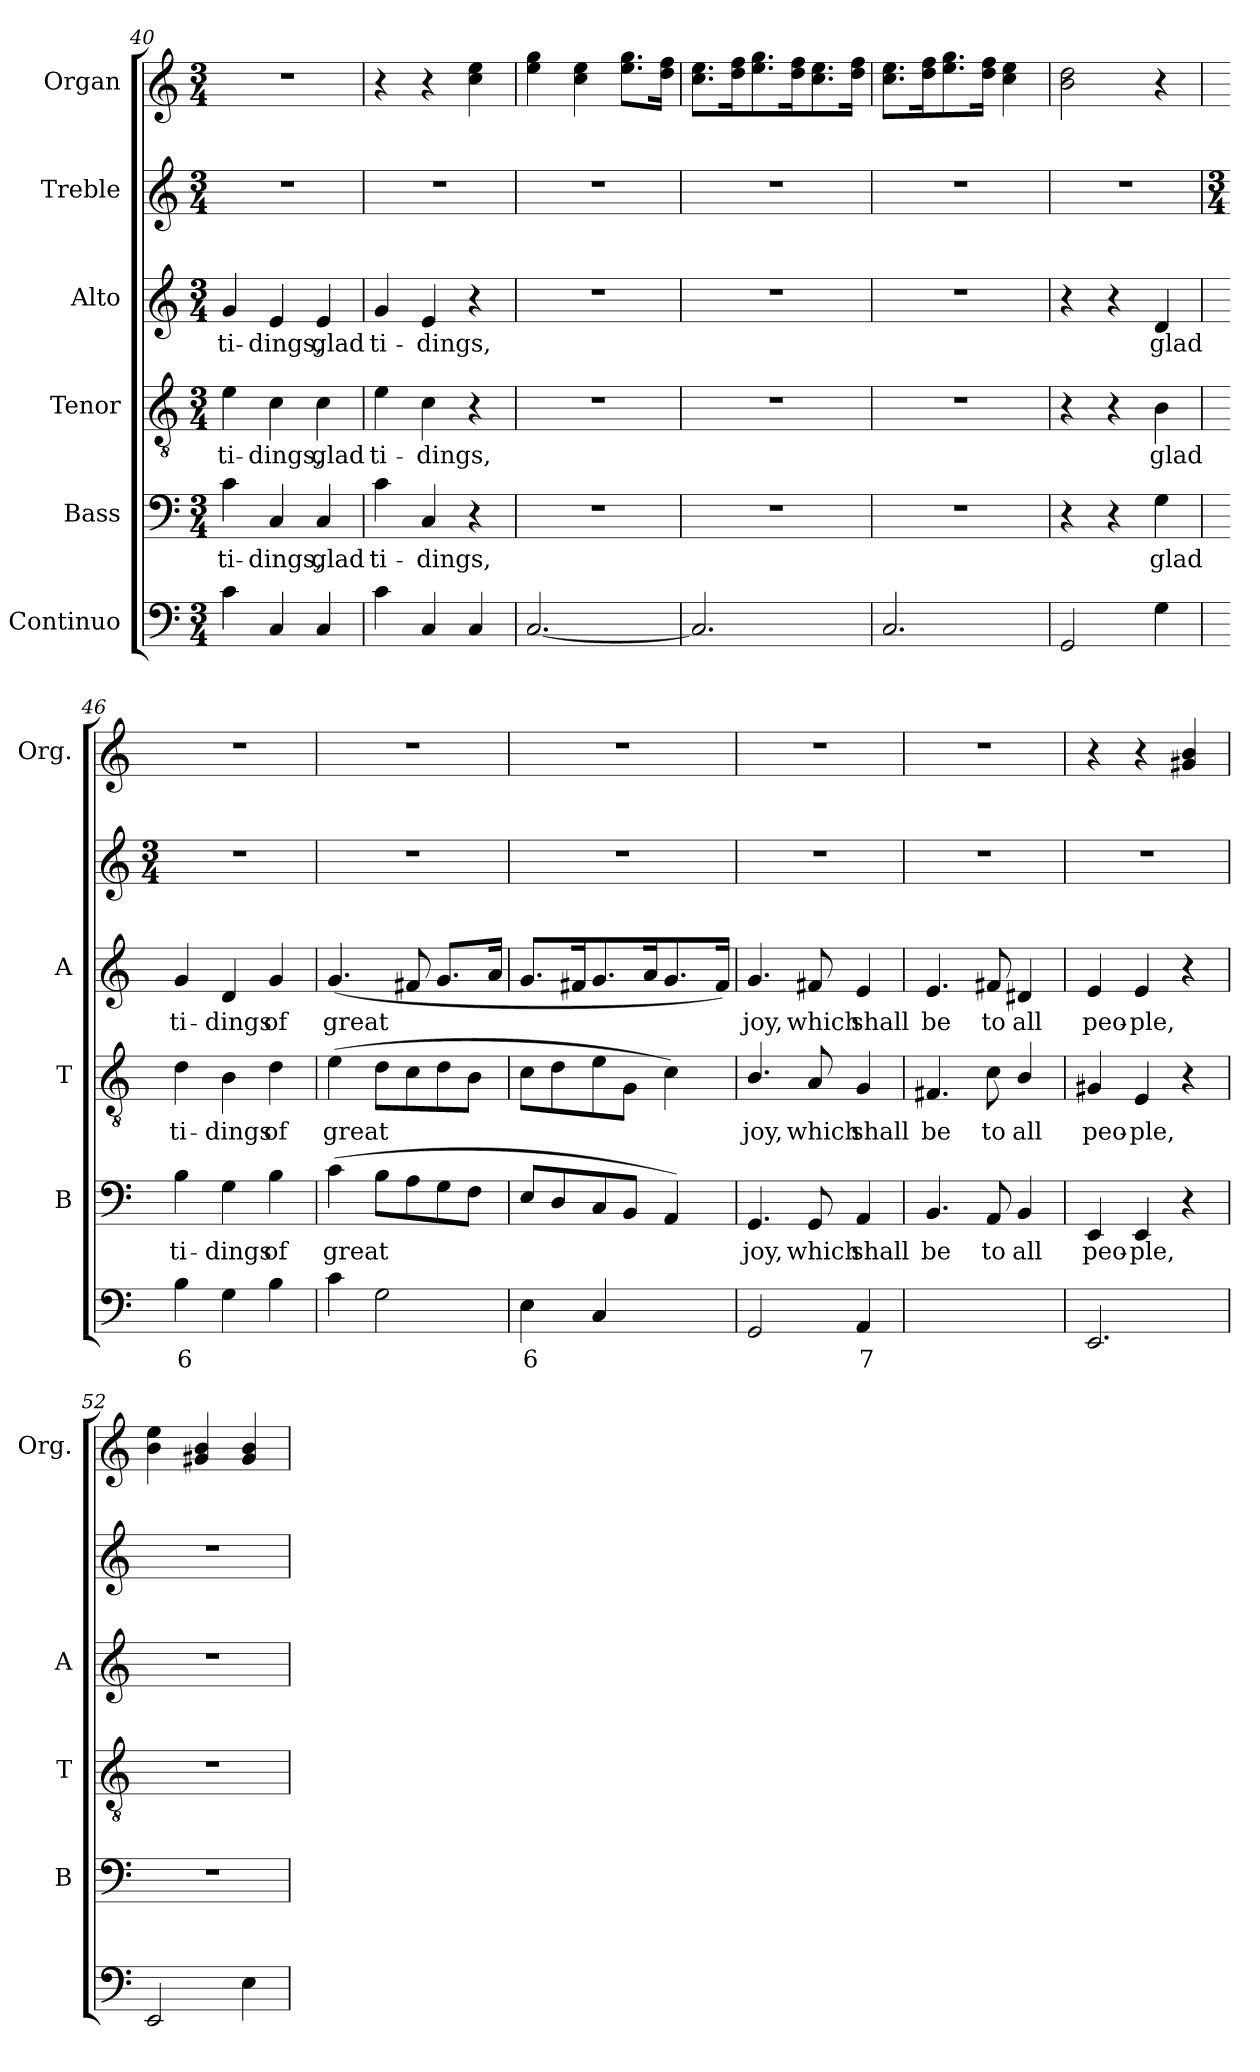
**kern	**text	**kern	**text	**kern	**text	**kern	**text	**kern	**kern
*part6	*part6	*part5	*part5	*part4	*part4	*part3	*part3	*part2	*part1
*staff6	*staff6	*staff5	*staff5	*staff4	*staff4	*staff3	*staff3	*staff2	*staff1
*I"Continuo	*	*I"Bass	*	*I"Tenor	*	*I"Alto	*	*I"Treble	*I"Organ
*	*	*I'B	*	*I'T	*	*I'A	*	*	*I'Org.
*clefF4	*	*clefF4	*	*clefGv2	*	*clefG2	*	*clefG2	*clefG2
*k[]	*	*k[]	*	*k[]	*	*k[]	*	*k[]	*k[]
*M3/4	*	*M3/4	*	*M3/4	*	*M3/4	*	*M3/4	*M3/4
=40	=40	=40	=40	=40	=40	=40	=40	=40	=40
!	!	!	!LO:LY:b	!	!LO:LY:b	!	!LO:LY:b	!	!
4c\	.	4c\	ti-	4e\	ti-	4g/	ti-	2.r	2.r
!	!	!	!LO:LY:b	!	!LO:LY:b	!	!LO:LY:b	!	!
4C/	.	4C/	-dings,	4c\	-dings,	4e/	-dings,	.	.
!	!	!	!LO:LY:b	!	!LO:LY:b	!	!LO:LY:b	!	!
4C/	.	4C/	glad	4c\	glad	4e/	glad	.	.
=41	=41	=41	=41	=41	=41	=41	=41	=41	=41
!	!	!	!LO:LY:b	!	!LO:LY:b	!	!LO:LY:b	!	!
4c\	.	4c\	ti-	4e\	ti-	4g/	ti-	2.r	4r
!	!	!	!LO:LY:b	!	!LO:LY:b	!	!LO:LY:b	!	!
4C/	.	4C/	-dings,	4c\	-dings,	4e/	-dings,	.	4r
4C/	.	4r	.	4r	.	4r	.	.	4cc\ 4ee\
=42	=42	=42	=42	=42	=42	=42	=42	=42	=42
[2.C/	.	2.r	.	2.r	.	2.r	.	2.r	4ee\ 4gg\
.	.	.	.	.	.	.	.	.	4cc\ 4ee\
.	.	.	.	.	.	.	.	.	8.ee\ 8.gg\L
.	.	.	.	.	.	.	.	.	16dd\ 16ff\Jk
=43	=43	=43	=43	=43	=43	=43	=43	=43	=43
2.C/]	.	2.r	.	2.r	.	2.r	.	2.r	8.cc\ 8.ee\L
.	.	.	.	.	.	.	.	.	16dd\ 16ff\K
.	.	.	.	.	.	.	.	.	8.ee\ 8.gg\
.	.	.	.	.	.	.	.	.	16dd\ 16ff\K
.	.	.	.	.	.	.	.	.	8.cc\ 8.ee\
.	.	.	.	.	.	.	.	.	16dd\ 16ff\Jk
=44	=44	=44	=44	=44	=44	=44	=44	=44	=44
2.C/	.	2.r	.	2.r	.	2.r	.	2.r	8.cc\ 8.ee\L
.	.	.	.	.	.	.	.	.	16dd\ 16ff\K
.	.	.	.	.	.	.	.	.	8.ee\ 8.gg\
.	.	.	.	.	.	.	.	.	16dd\ 16ff\Jk
.	.	.	.	.	.	.	.	.	4cc\ 4ee\
=45	=45	=45	=45	=45	=45	=45	=45	=45	=45
2GG/	.	4r	.	4r	.	4r	.	2.r	2b\ 2dd\
.	.	4r	.	4r	.	4r	.	.	.
!	!	!	!LO:LY:b	!	!LO:LY:b	!	!LO:LY:b	!	!
4G\	.	4G\	glad	4B\	glad	4d/	glad	.	4r
!!LO:LB:g=z
=46	=46	=46	=46	=46	=46	=46	=46	=46	=46
*	*	*	*	*	*	*	*	*M3/4	*
!	!LO:LY:b	!	!LO:LY:b	!	!LO:LY:b	!	!LO:LY:b	!	!
4B\	6	4B\	ti-	4d\	ti-	4g/	ti-	2.r	2.r
!	!	!	!LO:LY:b	!	!LO:LY:b	!	!LO:LY:b	!	!
4G\	.	4G\	-dings	4B\	-dings	4d/	-dings	.	.
!	!	!	!LO:LY:b	!	!LO:LY:b	!	!LO:LY:b	!	!
4B\	.	4B\	of	4d\	of	4g/	of	.	.
=47	=47	=47	=47	=47	=47	=47	=47	=47	=47
!	!	!	!LO:LY:b	!	!LO:LY:b	!	!LO:LY:b	!	!
4c\	.	(<4c\	great	(>4e\	great	(<4.g/	great	2.r	2.r
2G\	.	8B\L	.	8d\L	.	.	.	.	.
.	.	8A\	.	8c\	.	8f#X/	.	.	.
.	.	8G\	.	8d\	.	8.g/L	.	.	.
.	.	8F\J	.	8B\J	.	.	.	.	.
.	.	.	.	.	.	16a/Jk	.	.	.
=48	=48	=48	=48	=48	=48	=48	=48	=48	=48
!	!LO:LY:b	!	!	!	!	!	!	!	!
4E\	6	8E/L	.	8c\L	.	8.g/L	.	2.r	2.r
.	.	8D/	.	8d\	.	.	.	.	.
.	.	.	.	.	.	16f#X/K	.	.	.
4C/	.	8C/	.	8e\	.	8.g/	.	.	.
.	.	8BB/J	.	8G\J	.	.	.	.	.
.	.	.	.	.	.	16a/K	.	.	.
!	!LO:LY:b	!	!	!	!	!	!	!	!
[8AA/Lyy	7	4AA/)	.	4c\)	.	8.g/	.	.	.
!	!LO:LY:b	!	!	!	!	!	!	!	!
8AA/Jyy]	6	.	.	.	.	.	.	.	.
.	.	.	.	.	.	16f#/Jk)	.	.	.
=49	=49	=49	=49	=49	=49	=49	=49	=49	=49
!	!	!	!LO:LY:b	!	!LO:LY:b	!	!LO:LY:b	!	!
2GG/	.	4.GG/	joy,	4.B/	joy,	4.g/	joy,	2.r	2.r
!	!	!	!LO:LY:b	!	!LO:LY:b	!	!LO:LY:b	!	!
.	.	8GG/	which	8A/	which	8f#X/	which	.	.
!	!LO:LY:b	!	!LO:LY:b	!	!LO:LY:b	!	!LO:LY:b	!	!
4AA/	7	4AA/	shall	4G/	shall	4e/	shall	.	.
=50	=50	=50	=50	=50	=50	=50	=50	=50	=50
!	!LO:LY:b	!	!LO:LY:b	!	!LO:LY:b	!	!LO:LY:b	!	!
[2BB/yy	4	4.BB/	be	4.F#X/	be	4.e/	be	2.r	2.r
!	!	!	!LO:LY:b	!	!LO:LY:b	!	!LO:LY:b	!	!
.	.	8AA/	to	8c\	to	8f#X/	to	.	.
!	!LO:LY:b	!	!LO:LY:b	!	!LO:LY:b	!	!LO:LY:b	!	!
4BB/yy]	3	4BB/	all	4B/	all	4d#X/	all	.	.
=51	=51	=51	=51	=51	=51	=51	=51	=51	=51
!	!	!	!LO:LY:b	!	!LO:LY:b	!	!LO:LY:b	!	!
2.EE/	.	4EE/	peo-	4G#X/	peo-	4e/	peo-	2.r	4r
!	!	!	!LO:LY:b	!	!LO:LY:b	!	!LO:LY:b	!	!
.	.	4EE/	-ple,	4E/	-ple,	4e/	-ple,	.	4r
.	.	4r	.	4r	.	4r	.	.	4g#X/ 4b/
=52	=52	=52	=52	=52	=52	=52	=52	=52	=52
2EE/	.	2.r	.	2.r	.	2.r	.	2.r	4b\ 4ee\
.	.	.	.	.	.	.	.	.	4g#X/ 4b/
4E\	.	.	.	.	.	.	.	.	4g#/ 4b/
=	=	=	=	=	=	=	=	=	=
*-	*-	*-	*-	*-	*-	*-	*-	*-	*-
